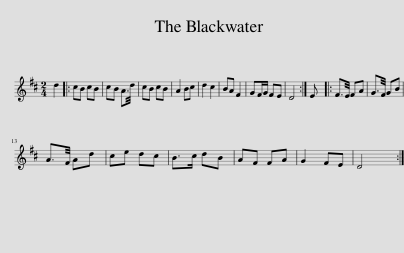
X:1
L:1/8
M:2/4
I:linebreak $
K:D
V:1 treble
V:1
 d2 |: cB cB | cB A3/2d/4 | cB cB | A2 Bc | %5
 d2 c2 | BA F2 | GF/G/ FE | D4 :| E |: %10
 F3/2E/4 FA | G3/2F/4 GB |$ A3/2F/4 Ad | ce dc | B>c dB | %15
 AF FA | G2 FE | D4 :| %18
